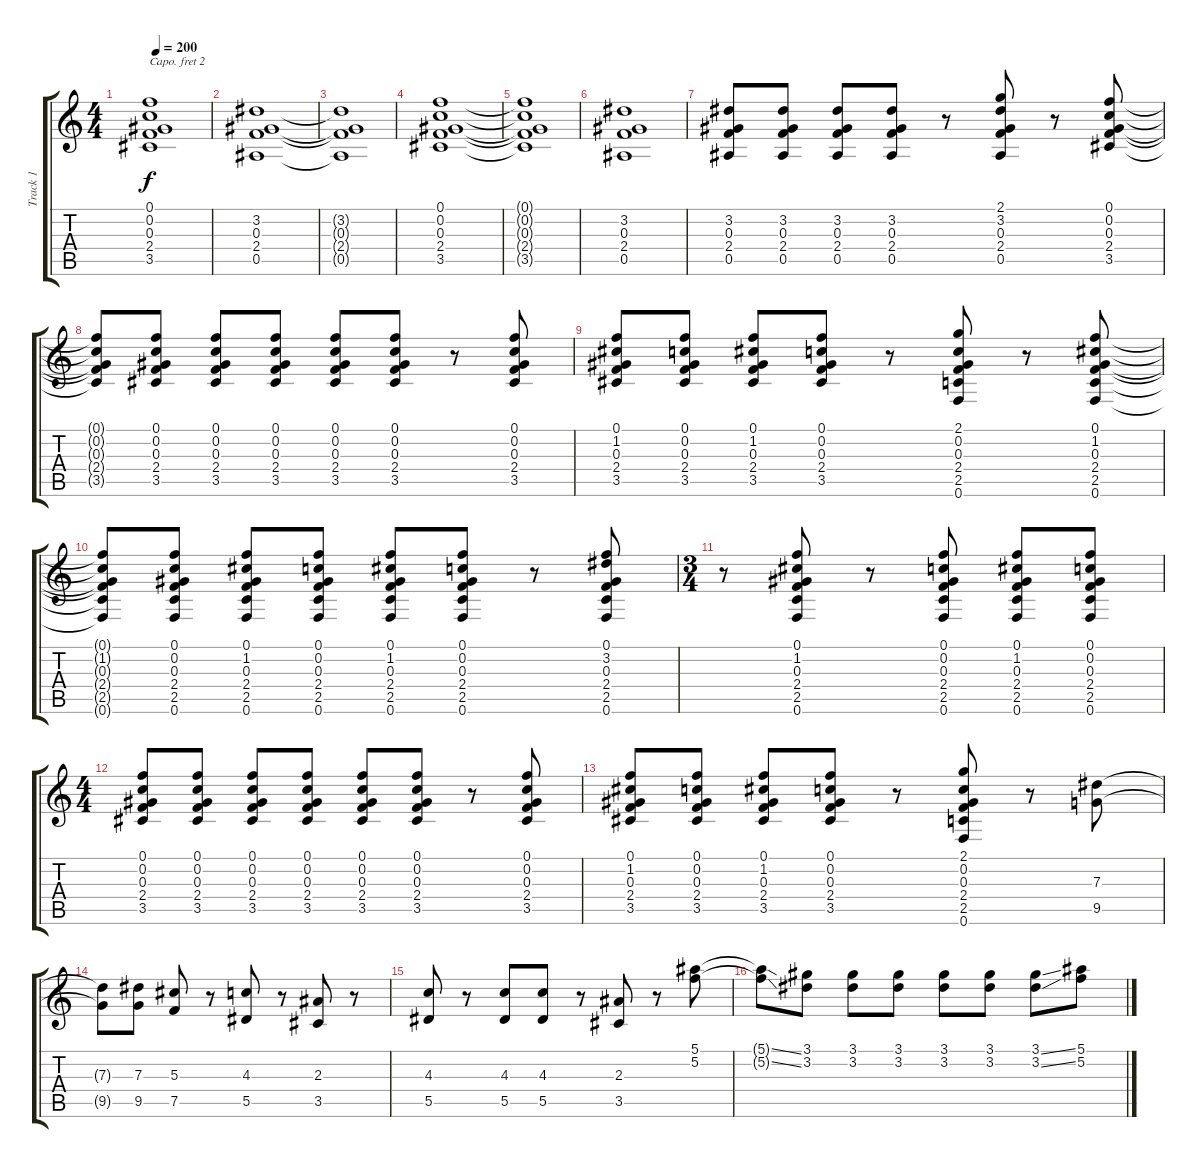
\track ("Track 1" "Track 1") {instrument acousticguitarsteel}
\staff {score tabs}
\capo 2
\tuning (Eb4 Bb3 Gb3 Db3 Ab2 Eb2) {hide}
\ts (4 4)
\tempo 200
\clef g2
\ks c
(0.1{t} 0.2{t} 0.3{t} 2.4{t} 3.5{t}).1{dy f} |
(3.2 0.3 2.4 0.5).1 |
(3.2{t} 0.3{t} 2.4{t} 0.5{t}).1 |
(0.1 0.2 0.3 2.4 3.5).1 |
(0.1{t} 0.2{t} 0.3{t} 2.4{t} 3.5{t}).1 |
(3.2 0.3 2.4 0.5).1 |
(3.2 0.3 2.4 0.5).8 (3.2 0.3 2.4 0.5).8 (3.2 0.3 2.4 0.5).8 (3.2 0.3 2.4 0.5).8 r.8 (2.1 3.2 0.3 2.4 0.5).8 r.8 (0.1 0.2 0.3 2.4 3.5).8 |
(0.1{t} 0.2{t} 0.3{t} 2.4{t} 3.5{t}).8 (0.1 0.2 0.3 2.4 3.5).8 (0.1 0.2 0.3 2.4 3.5).8 (0.1 0.2 0.3 2.4 3.5).8 (0.1 0.2 0.3 2.4 3.5).8 (0.1 0.2 0.3 2.4 3.5).8 r.8 (0.1 0.2 0.3 2.4 3.5).8 |
(0.1 1.2 0.3 2.4 3.5).8 (0.1 0.2 0.3 2.4 3.5).8 (0.1 1.2 0.3 2.4 3.5).8 (0.1 0.2 0.3 2.4 3.5).8 r.8 (2.1 0.2 0.3 2.4 2.5 0.6).8 r.8 (0.1 1.2 0.3 2.4 2.5 0.6).8 |
(0.1{t} 1.2{t} 0.3{t} 2.4{t} 2.5{t} 0.6{t}).8 (0.1 0.2 0.3 2.4 2.5 0.6).8 (0.1 1.2 0.3 2.4 2.5 0.6).8 (0.1 0.2 0.3 2.4 2.5 0.6).8 (0.1 1.2 0.3 2.4 2.5 0.6).8 (0.1 0.2 0.3 2.4 2.5 0.6).8 r.8 (0.1 3.2 0.3 2.4 2.5 0.6).8 |
\ts (3 4)
r.8 (0.1 1.2 0.3 2.4 2.5 0.6).8 r.8 (0.1 0.2 0.3 2.4 2.5 0.6).8 (0.1 1.2 0.3 2.4 2.5 0.6).8 (0.1 0.2 0.3 2.4 2.5 0.6).8 |
\ts (4 4)
(0.1 0.2 0.3 2.4 3.5).8 (0.1 0.2 0.3 2.4 3.5).8 (0.1 0.2 0.3 2.4 3.5).8 (0.1 0.2 0.3 2.4 3.5).8 (0.1 0.2 0.3 2.4 3.5).8 (0.1 0.2 0.3 2.4 3.5).8 r.8 (0.1 0.2 0.3 2.4 3.5).8 |
(0.1 1.2 0.3 2.4 3.5).8 (0.1 0.2 0.3 2.4 3.5).8 (0.1 1.2 0.3 2.4 3.5).8 (0.1 0.2 0.3 2.4 3.5).8 r.8 (2.1 0.2 0.3 2.4 2.5 0.6).8 r.8 (7.3 9.5).8 |
(7.3{t} 9.5{t}).8 (7.3 9.5).8 (5.3 7.5).8 r.8 (4.3 5.5).8 r.8 (2.3 3.5).8 r.8 |
(4.3 5.5).8 r.8 (4.3 5.5).8 (4.3 5.5).8 r.8 (2.3 3.5).8 r.8 (5.1 5.2).8 |
(5.1{ss t} 5.2{ss t}).8 (3.1 3.2).8 (3.1 3.2).8 (3.1 3.2).8 (3.1 3.2).8 (3.1 3.2).8 (3.1{ss} 3.2{ss}).8 (5.1 5.2).8
